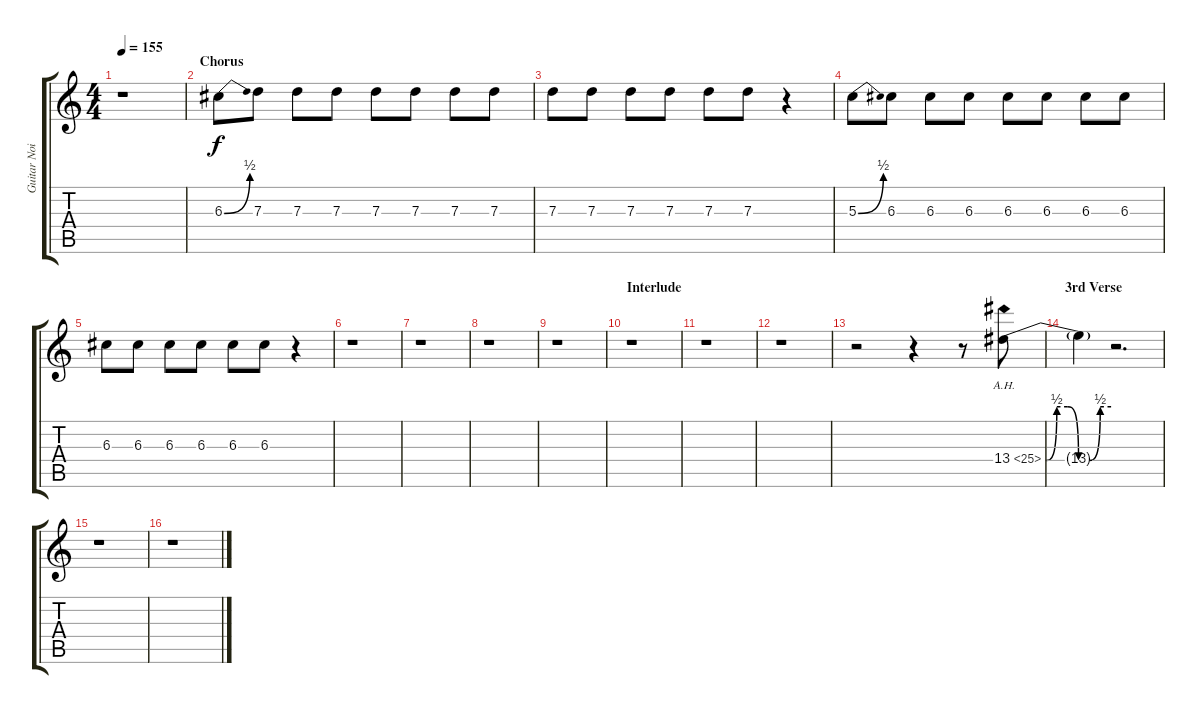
\track ("Guitar Noises" "Guitar Noi") {instrument distortionguitar}
\staff {score tabs}
\tuning (E4 B3 G3 D3 A2 E2) {hide}
\ts (4 4)
\tempo 155
\clef g2
\ks c
r.1{dy f} |
\section ("" "Chorus")
6.3{be (bend 0 0 60 2)}.8{volume 8} 7.3.8 7.3.8 7.3.8 7.3.8 7.3.8 7.3.8 7.3.8 |
7.3.8 7.3.8 7.3.8 7.3.8 7.3.8 7.3.8 r.4 |
5.3{be (bend 0 0 60 2)}.8 6.3.8 6.3.8 6.3.8 6.3.8 6.3.8 6.3.8 6.3.8 |
6.3.8 6.3.8 6.3.8 6.3.8 6.3.8 6.3.8 r.4 |
r.1 |
r.1 |
r.1 |
r.1 |
\section ("" "Interlude")
r.1 |
r.1 |
r.1 |
r.2{volume 13} r.4 r.8 13.4{be (custom 0 0 10 2 20 2 30 0 40 0 50 2 60 2) ah 12}.8 |
\section ("" "3rd Verse")
13.4{t}.4 r.2{d} |
r.1 |
r.1
